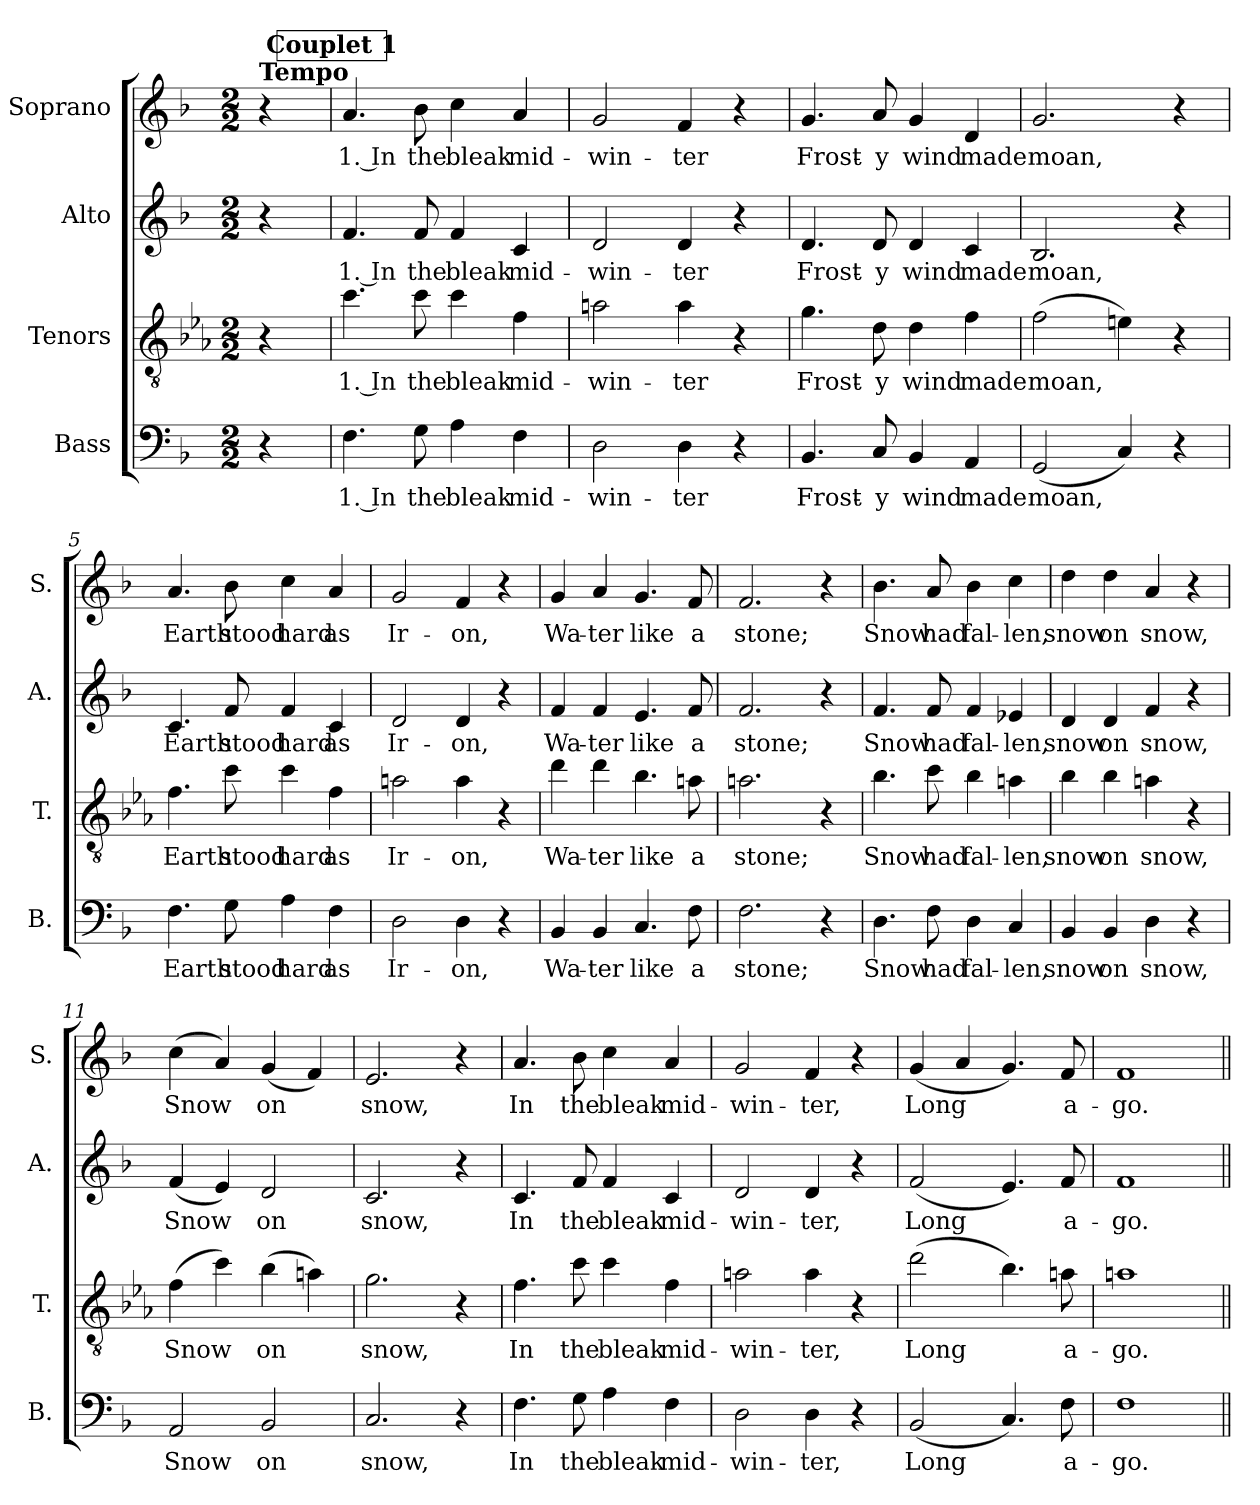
**kern	**text	**kern	**text	**kern	**text	**kern	**text
*part4	*part4	*part3	*part3	*part2	*part2	*part1	*part1
*staff4	*staff4	*staff3	*staff3	*staff2	*staff2	*staff1	*staff1
*I"Bass	*	*I"Tenors	*	*I"Alto	*	*I"Soprano	*
*I'B.	*	*I'T.	*	*I'A.	*	*I'S.	*
*clefF4	*	*clefGv2	*	*clefG2	*	*clefG2	*
*	*	*ITrd8c14	*	*	*	*	*
*k[b-]	*	*k[b-e-a-]	*	*k[b-]	*	*k[b-]	*
*M2/2	*	*M2/2	*	*M2/2	*	*M2/2	*
=	=	=	=	=	=	=	=
!	!	!	!	!	!	!LO:TX:a:B:t=Tempo	!
4r	.	4r	.	4r	.	4r	.
!!LO:REH:place=s1:a:B:fs=16:t=Couplet 1
=1	=1	=1	=1	=1	=1	=1	=1
4.F\	1. In	4.c\	1. In	4.f/	1. In	4.a/	1. In
8G\	the	8c\	the	8f/	the	8b-\	the
4A\	bleak	4c\	bleak	4f/	bleak	4cc\	bleak
4F\	mid-	4F\	mid-	4c/	mid-	4a/	mid-
=2	=2	=2	=2	=2	=2	=2	=2
2D\	-win-	2An\	-win-	2d/	-win-	2g/	-win-
4D\	-ter	4A\	-ter	4d/	-ter	4f/	-ter
4r	.	4r	.	4r	.	4r	.
=3	=3	=3	=3	=3	=3	=3	=3
4.BB-/	Frost-	4.G\	Frost-	4.d/	Frost-	4.g/	Frost-
8C/	-y	8D\	-y	8d/	-y	8a/	-y
4BB-/	wind	4D\	wind	4d/	wind	4g/	wind
4AA/	made	4F\	made	4c/	made	4d/	made
=4	=4	=4	=4	=4	=4	=4	=4
(2GG/	moan,	(2F\	moan,	2.B-/	moan,	2.g/	moan,
4C/)	.	4En\)	.	.	.	.	.
4r	.	4r	.	4r	.	4r	.
!!LO:LB:g=z
=5	=5	=5	=5	=5	=5	=5	=5
4.F\	Earth	4.F\	Earth	4.c/	Earth	4.a/	Earth
8G\	stood	8c\	stood	8f/	stood	8b-\	stood
4A\	hard	4c\	hard	4f/	hard	4cc\	hard
4F\	as	4F\	as	4c/	as	4a/	as
=6	=6	=6	=6	=6	=6	=6	=6
2D\	Ir-	2An\	Ir-	2d/	Ir-	2g/	Ir-
4D\	-on,	4A\	-on,	4d/	-on,	4f/	-on,
4r	.	4r	.	4r	.	4r	.
=7	=7	=7	=7	=7	=7	=7	=7
4BB-/	Wa-	4d\	Wa-	4f/	Wa-	4g/	Wa-
4BB-/	-ter	4d\	-ter	4f/	-ter	4a/	-ter
4.C/	like	4.B-\	like	4.e/	like	4.g/	like
8F\	a	8An\	a	8f/	a	8f/	a
=8	=8	=8	=8	=8	=8	=8	=8
2.F\	stone;	2.An\	stone;	2.f/	stone;	2.f/	stone;
4r	.	4r	.	4r	.	4r	.
!!LO:LB:g=z
=9	=9	=9	=9	=9	=9	=9	=9
4.D\	Snow	4.B-\	Snow	4.f/	Snow	4.b-\	Snow
8F\	had	8c\	had	8f/	had	8a/	had
4D\	fal-	4B-\	fal-	4f/	fal-	4b-\	fal-
4C/	-len,	4An\	-len,	4e-X/	-len,	4cc\	-len,
=10	=10	=10	=10	=10	=10	=10	=10
4BB-/	snow	4B-\	snow	4d/	snow	4dd\	snow
4BB-/	on	4B-\	on	4d/	on	4dd\	on
4D\	snow,	4An\	snow,	4f/	snow,	4a/	snow,
4r	.	4r	.	4r	.	4r	.
=11	=11	=11	=11	=11	=11	=11	=11
2AA/	Snow	(4F\	Snow	(4f/	Snow	(4cc\	Snow
.	.	4c\)	.	4e/)	.	4a/)	.
2BB-/	on	(4B-\	on	2d/	on	(4g/	on
.	.	4An\)	.	.	.	4f/)	.
=12	=12	=12	=12	=12	=12	=12	=12
2.C/	snow,	2.G\	snow,	2.c/	snow,	2.e/	snow,
4r	.	4r	.	4r	.	4r	.
!!LO:LB:g=z
=13	=13	=13	=13	=13	=13	=13	=13
4.F\	In	4.F\	In	4.c/	In	4.a/	In
8G\	the	8c\	the	8f/	the	8b-\	the
4A\	bleak	4c\	bleak	4f/	bleak	4cc\	bleak
4F\	mid-	4F\	mid-	4c/	mid-	4a/	mid-
=14	=14	=14	=14	=14	=14	=14	=14
2D\	-win-	2An\	-win-	2d/	-win-	2g/	-win-
4D\	-ter,	4A\	-ter,	4d/	-ter,	4f/	-ter,
4r	.	4r	.	4r	.	4r	.
=15	=15	=15	=15	=15	=15	=15	=15
(2BB-/	Long	(2d\	Long	(2f/	Long	(4g/	Long
.	.	.	.	.	.	4a/	.
4.C/)	.	4.B-\)	.	4.e/)	.	4.g/)	.
8F\	a-	8An\	a-	8f/	a-	8f/	a-
=16	=16	=16	=16	=16	=16	=16	=16
1F	-go.	1An	-go.	1f	-go.	1f	-go.
=||	=||	=||	=||	=||	=||	=||	=||
*-	*-	*-	*-	*-	*-	*-	*-
